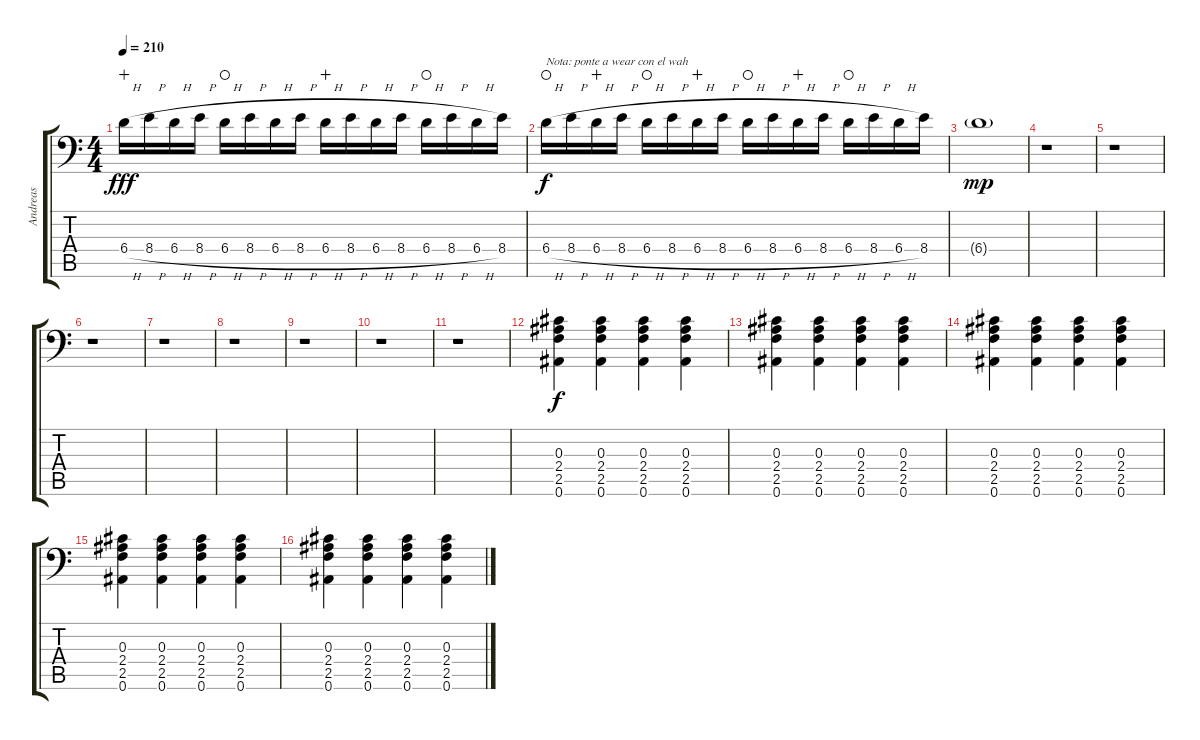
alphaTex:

\track ("Andreas" "Andreas") {instrument overdrivenguitar}
\staff {score tabs}
\tuning (Bb3 F3 Db3 Ab2 Eb2 Bb1) {hide}
\ts (4 4)
\tempo 210
\clef f4
\ks c
6.4{h}.16{dy fff wahc} 8.4{h}.16 6.4{h}.16 8.4{h}.16 6.4{h}.16{waho} 8.4{h}.16 6.4{h}.16 8.4{h}.16 6.4{h}.16{wahc} 8.4{h}.16 6.4{h}.16 8.4{h}.16 6.4{h}.16{waho} 8.4{h}.16 6.4{h}.16 8.4.16 |
6.4{h}.16{txt "Nota: ponte a wear con el wah" dy f waho} 8.4{h}.16 6.4{h}.16{wahc} 8.4{h}.16 6.4{h}.16{waho} 8.4{h}.16 6.4{h}.16{wahc} 8.4{h}.16 6.4{h}.16{waho} 8.4{h}.16 6.4{h}.16{wahc} 8.4{h}.16 6.4{h}.16{waho} 8.4{h}.16 6.4{h}.16 8.4.16 |
6.4{g}.1{dy mp} |
r.1 |
r.1 |
r.1 |
r.1 |
r.1 |
r.1 |
r.1 |
r.1{volume 5} |
(0.3 2.4 2.5 0.6).4{dy f} (0.3 2.4 2.5 0.6).4 (0.3 2.4 2.5 0.6).4 (0.3 2.4 2.5 0.6).4 |
(0.3 2.4 2.5 0.6).4 (0.3 2.4 2.5 0.6).4 (0.3 2.4 2.5 0.6).4 (0.3 2.4 2.5 0.6).4 |
(0.3 2.4 2.5 0.6).4 (0.3 2.4 2.5 0.6).4 (0.3 2.4 2.5 0.6).4 (0.3 2.4 2.5 0.6).4 |
(0.3 2.4 2.5 0.6).4 (0.3 2.4 2.5 0.6).4 (0.3 2.4 2.5 0.6).4 (0.3 2.4 2.5 0.6).4 |
(0.3 2.4 2.5 0.6).4 (0.3 2.4 2.5 0.6).4 (0.3 2.4 2.5 0.6).4 (0.3 2.4 2.5 0.6).4
